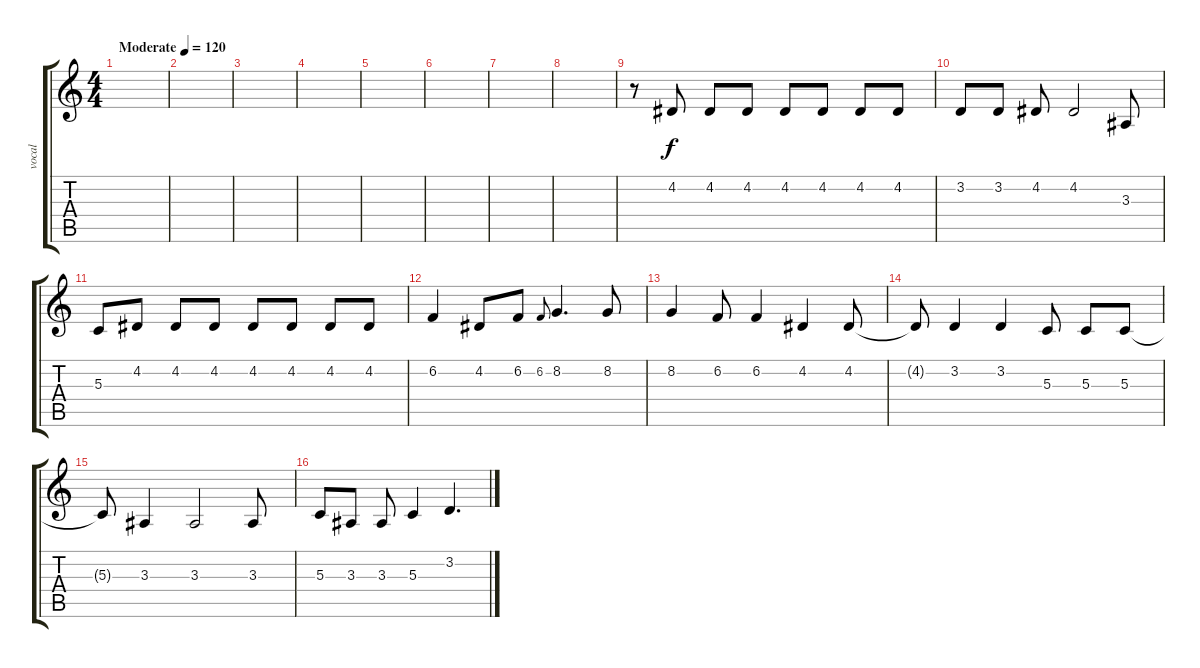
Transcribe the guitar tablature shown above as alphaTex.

\track ("vocal" "vocal") {instrument panflute}
\staff {score tabs}
\tuning (E4 B3 G3 D3 A2 E2) {hide}
\ts (4 4)
\tempo (120 "Moderate")
\clef g2
\ks c
|
|
|
|
|
|
|
|
r.8 4.2.8 4.2.8 4.2.8 4.2.8 4.2.8 4.2.8 4.2.8 |
3.2.8 3.2.8 4.2.8 4.2.2 3.3.8 |
5.3.8 4.2.8 4.2.8 4.2.8 4.2.8 4.2.8 4.2.8 4.2.8 |
6.2.4 4.2.8 6.2.8 6.2.8{gr onbeat} 8.2.4{d} 8.2.8 |
8.2.4 6.2.8 6.2.4 4.2.4 4.2.8 |
4.2{t}.8 3.2.4 3.2.4 5.3.8 5.3.8 5.3.8 |
5.3{t}.8 3.3.4 3.3.2 3.3.8 |
5.3.8 3.3.8 3.3.8 5.3.4 3.2.4{d}
